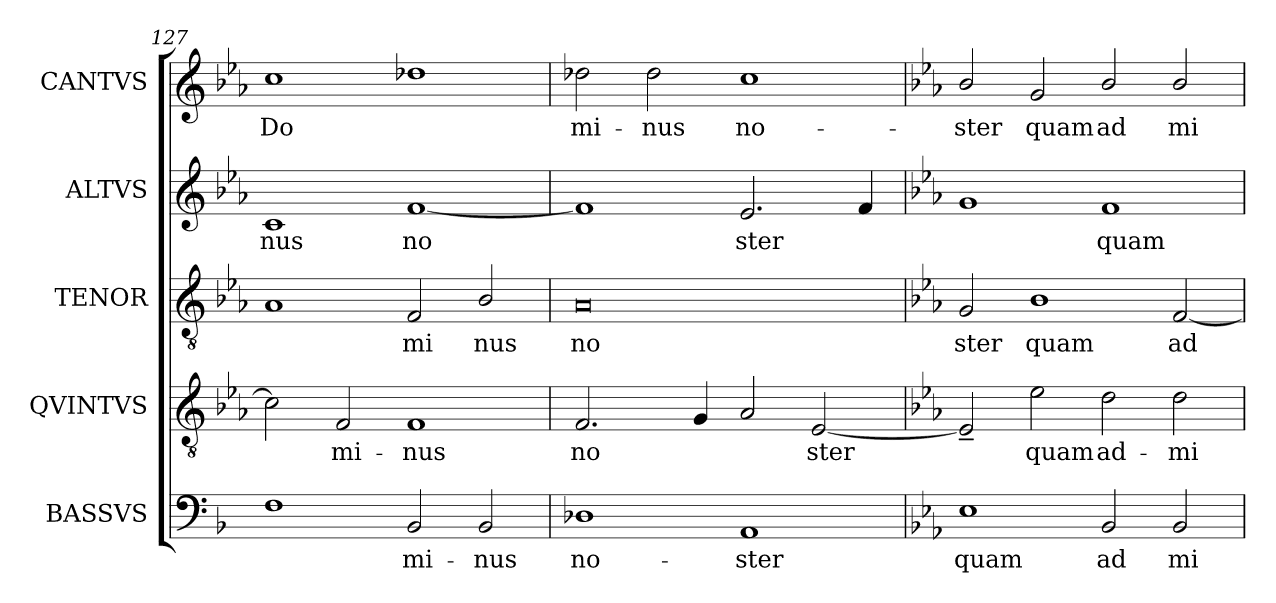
**kern	**text	**kern	**text	**kern	**text	**kern	**text	**kern	**text
*part5	*part5	*part4	*part4	*part3	*part3	*part2	*part2	*part1	*part1
*staff5	*staff5	*staff4	*staff4	*staff3	*staff3	*staff2	*staff2	*staff1	*staff1
*I"BASSVS	*	*I"QVINTVS	*	*I"TENOR	*	*I"ALTVS	*	*I"CANTVS	*
*clefF4	*	*clefGv2	*	*clefGv2	*	*clefG2	*	*clefG2	*
*k[b-]	*	*k[b-e-a-]	*	*k[b-e-a-]	*	*k[b-e-a-]	*	*k[b-e-a-]	*
*F:	*	*E-:	*	*E-:	*	*E-:	*	*E-:	*
=127	=127	=127	=127	=127	=127	=127	=127	=127	=127
!	!LO:LY:b:cj	!	!LO:LY:b:cj	!	!LO:LY:b:cj	!	!LO:LY:b:cj	!	!LO:LY:b:cj
1F	--	2c\]	--	1A-	.	1c	nus	1cc	Do-
!	!	!	!LO:LY:b:cj	!	!	!	!	!	!
.	.	2F/	-mi-	.	.	.	.	.	.
!	!LO:LY:b:cj	!	!LO:LY:b:cj	!	!LO:LY:b:cj	!	!LO:LY:b:cj	!	!LO:LY:b:cj
2BB-/	-mi-	1F	-nus	2F/	mi	[<1f	no	1dd-X	--
!	!LO:LY:b:cj	!	!	!	!LO:LY:b:cj	!	!	!	!
2BB-/	-nus	.	.	2B-/	nus	.	.	.	.
=128	=128	=128	=128	=128	=128	=128	=128	=128	=128
!	!LO:LY:b:cj	!	!LO:LY:b:cj	!	!LO:LY:b:cj	!	!LO:LY:b:cj	!	!LO:LY:b:cj
1D-X	no-	2.F/	no-	0A-	no	1f]	.	2dd-X\	-mi-
!	!	!	!	!	!	!	!	!	!LO:LY:b:cj
.	.	.	.	.	.	.	.	2dd-\	-nus
!	!	!	!LO:LY:b:cj	!	!	!	!	!	!
.	.	4G/	--	.	.	.	.	.	.
!	!LO:LY:b:cj	!	!LO:LY:b:cj	!	!	!	!LO:LY:b:cj	!	!LO:LY:b:cj
1AA	-ster	2A-/	--	.	.	2.e-/	ster	1cc	no-
!	!	!	!LO:LY:b:cj	!	!	!	!	!	!
.	.	[<2E-/	-ster	.	.	.	.	.	.
!	!	!	!	!	!	!	!LO:LY:b:cj	!	!
.	.	.	.	.	.	4f/	.	.	.
!!LO:PB:g=z
=129	=129	=129	=129	=129	=129	=129	=129	=129	=129
*k[b-e-a-]	*	*	*	*	*	*	*	*	*
*E-:	*	*	*	*	*	*	*	*	*
!	!LO:LY:b:cj	!	!LO:LY:b:cj	!	!LO:LY:b:cj	!	!LO:LY:b:cj	!	!LO:LY:b:cj
1E-	quam	2E-~</]	.	2G/	ster	1g	.	2b-/	-ster
!	!	!	!LO:LY:b:cj	!	!LO:LY:b:cj	!	!	!	!LO:LY:b:cj
.	.	2e-\	quam	1B-	quam	.	.	2g/	quam
!	!LO:LY:b:cj	!	!LO:LY:b:cj	!	!	!	!LO:LY:b:cj	!	!LO:LY:b:cj
2BB-/	ad	2d\	ad-	.	.	1f	quam	2b-/	ad
!	!LO:LY:b:cj	!	!LO:LY:b:cj	!	!LO:LY:b:cj	!	!	!	!LO:LY:b:cj
2BB-/	mi	2d\	-mi-	[<2F/	ad-	.	.	2b-/	mi
=	=	=	=	=	=	=	=	=	=
*-	*-	*-	*-	*-	*-	*-	*-	*-	*-
